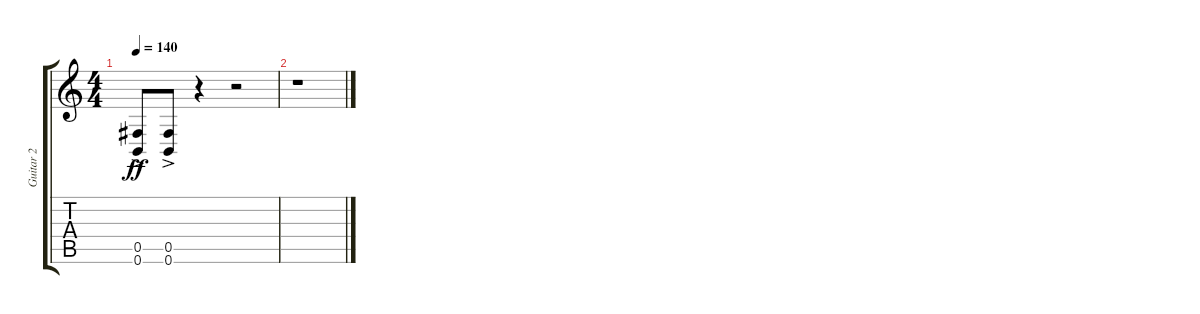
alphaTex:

\track ("Guitar 2" "Guitar 2") {instrument distortionguitar}
\staff {score tabs}
\tuning (Db4 Ab3 E3 B2 Gb2 B1) {hide}
\ts (4 4)
\tempo 140
\clef g2
\ks c
(0.5{ac} 0.6{ac}).8{dy ff} (0.5{ac} 0.6{ac}).8 r.4 r.2 |
r.1
